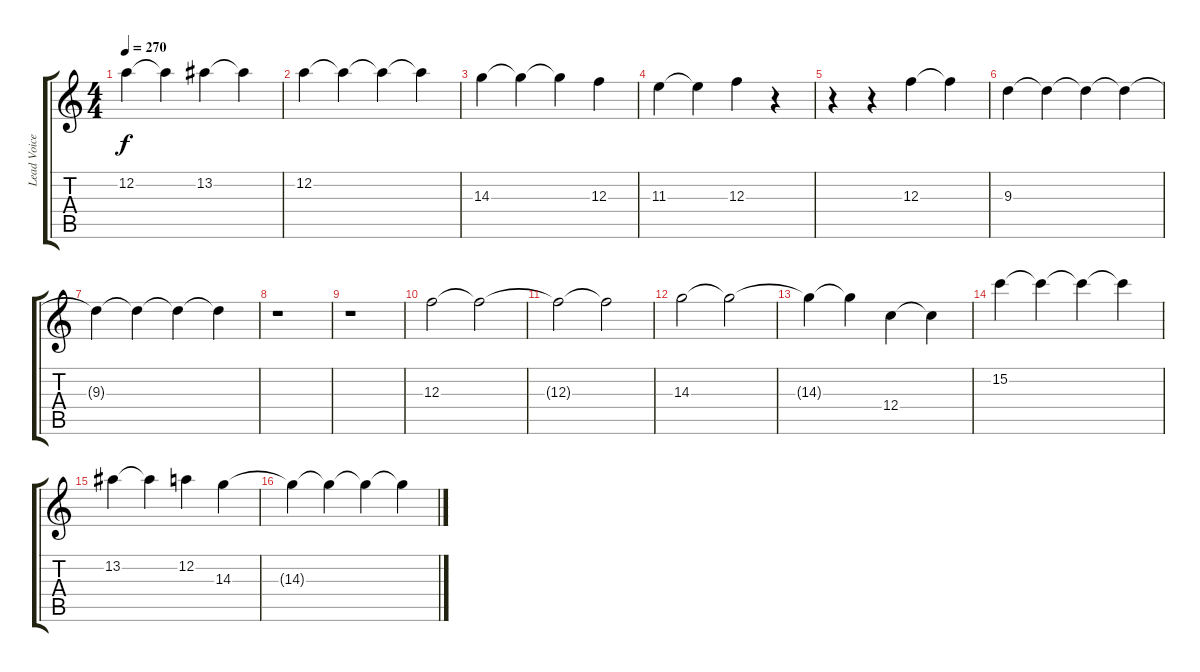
\track ("Lead Voice" "Lead Voice") {instrument distortionguitar}
\staff {score tabs}
\tuning (D4 A3 F3 C3 G2 C2) {hide}
\ts (4 4)
\tempo 270
\clef g2
\ks c
12.2.4{dy f} 12.2{t}.4 13.2.4 13.2{t}.4 |
12.2.4 12.2{t}.4 12.2{t}.4 12.2{t}.4 |
14.3.4 14.3{t}.4 14.3{t}.4 12.3.4 |
11.3.4 11.3{t}.4 12.3.4 r.4 |
r.4 r.4 12.3.4 12.3{t}.4 |
9.3.4 9.3{t}.4 9.3{t}.4 9.3{t}.4 |
9.3{t}.4 9.3{t}.4 9.3{t}.4 9.3{t}.4 |
r.1 |
r.1 |
12.3.2 12.3{t}.2 |
12.3{t}.2 12.3{t}.2 |
14.3.2 14.3{t}.2 |
14.3{t}.4 14.3{t}.4 12.4.4 12.4{t}.4 |
15.2.4 15.2{t}.4 15.2{t}.4 15.2{t}.4 |
13.2.4 13.2{t}.4 12.2.4 14.3.4 |
14.3{t}.4 14.3{t}.4 14.3{t}.4 14.3{t}.4
